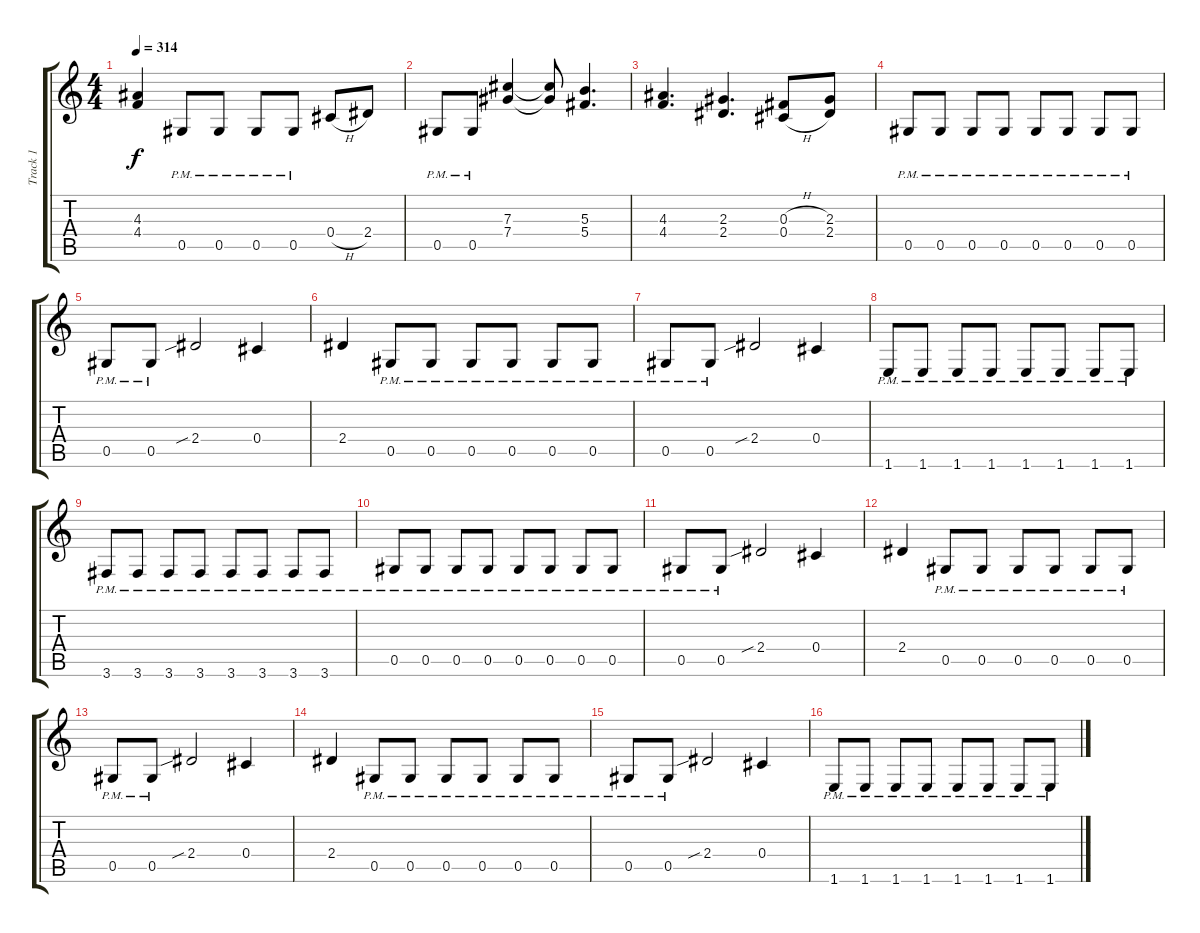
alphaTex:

\track ("Track 1" "Track 1") {instrument electricguitarclean}
\staff {score tabs}
\tuning (Eb4 Bb3 Gb3 Db3 Ab2 Eb2) {hide}
\ts (4 4)
\tempo 314
\clef g2
\ks c
(4.3 4.4).4{dy f} 0.5{pm}.8 0.5{pm}.8 0.5{pm}.8 0.5{pm}.8 0.4{h}.8 2.4.8 |
0.5{pm}.8 0.5{pm}.8 (7.3 7.4).4 (7.3{t} 7.4{t}).8 (5.3 5.4).4{d} |
(4.3 4.4).4{d} (2.3 2.4).4{d} (0.3{h} 0.4{h}).8 (2.3 2.4).8 |
0.5{pm}.8 0.5{pm}.8 0.5{pm}.8 0.5{pm}.8 0.5{pm}.8 0.5{pm}.8 0.5{pm}.8 0.5{pm}.8 |
0.5{pm}.8 0.5{pm}.8 2.4{sib}.2 0.4.4 |
2.4.4 0.5{pm}.8 0.5{pm}.8 0.5{pm}.8 0.5{pm}.8 0.5{pm}.8 0.5{pm}.8 |
0.5{pm}.8 0.5{pm}.8 2.4{sib}.2 0.4.4 |
1.6{pm}.8 1.6{pm}.8 1.6{pm}.8 1.6{pm}.8 1.6{pm}.8 1.6{pm}.8 1.6{pm}.8 1.6{pm}.8 |
3.6{pm}.8 3.6{pm}.8 3.6{pm}.8 3.6{pm}.8 3.6{pm}.8 3.6{pm}.8 3.6{pm}.8 3.6{pm}.8 |
0.5{pm}.8 0.5{pm}.8 0.5{pm}.8 0.5{pm}.8 0.5{pm}.8 0.5{pm}.8 0.5{pm}.8 0.5{pm}.8 |
0.5{pm}.8 0.5{pm}.8 2.4{sib}.2 0.4.4 |
2.4.4 0.5{pm}.8 0.5{pm}.8 0.5{pm}.8 0.5{pm}.8 0.5{pm}.8 0.5{pm}.8 |
0.5{pm}.8 0.5{pm}.8 2.4{sib}.2 0.4.4 |
2.4.4 0.5{pm}.8 0.5{pm}.8 0.5{pm}.8 0.5{pm}.8 0.5{pm}.8 0.5{pm}.8 |
0.5{pm}.8 0.5{pm}.8 2.4{sib}.2 0.4.4 |
1.6{pm}.8 1.6{pm}.8 1.6{pm}.8 1.6{pm}.8 1.6{pm}.8 1.6{pm}.8 1.6{pm}.8 1.6{pm}.8
